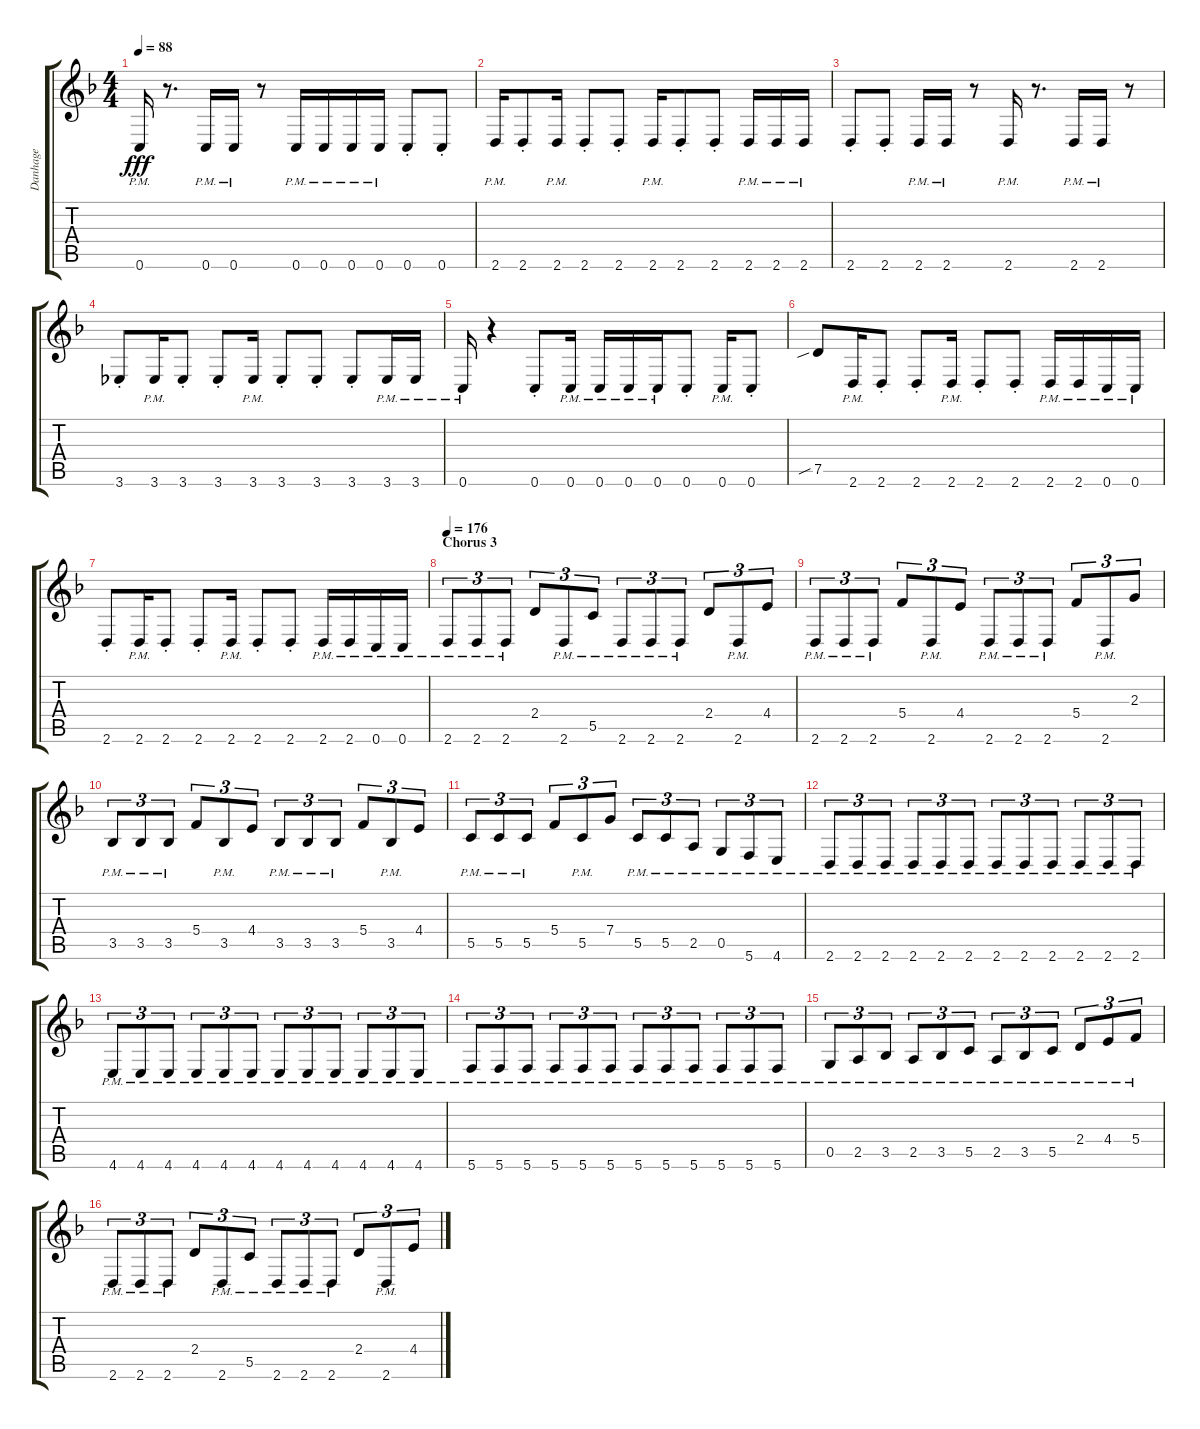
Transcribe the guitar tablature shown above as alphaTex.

\track ("Danhage" "Danhage") {instrument distortionguitar}
\staff {score tabs}
\tuning (D4 A3 F3 C3 G2 C2) {hide}
\ts (4 4)
\tempo 88
\clef g2
\ks f
0.6{pm}.16{dy fff} r.8{d} 0.6{pm}.16 0.6{pm}.16 r.8 0.6{pm}.16 0.6{pm}.16 0.6{pm}.16 0.6{pm}.16 0.6{st}.8 0.6{st}.8 |
2.6{pm}.16 2.6{st}.8 2.6{pm}.16 2.6{st}.8 2.6{st}.8 2.6{pm}.16 2.6{st}.8 2.6{st}.8 2.6{pm}.16 2.6{pm}.16 2.6{pm}.16 |
2.6{st}.8 2.6{st}.8 2.6{pm}.16 2.6{pm}.16 r.8 2.6{pm}.16 r.8{d} 2.6{pm}.16 2.6{pm}.16 r.8 |
3.6{st}.8 3.6{pm}.16 3.6{st}.8 3.6{st}.8 3.6{pm}.16 3.6{st}.8 3.6{st}.8 3.6{st}.8 3.6{pm}.16 3.6{pm}.16 |
0.6{pm}.16 r.4 0.6{st}.8 0.6{pm}.16 0.6{pm}.16 0.6{pm}.16 0.6{pm}.16 0.6{st}.8 0.6{pm}.16 0.6{st}.8 |
7.5{sib}.8 2.6{pm}.16 2.6{st}.8 2.6{st}.8 2.6{pm}.16 2.6{st}.8 2.6{st}.8 2.6{pm}.16 2.6{pm}.16 0.6{pm}.16 0.6{pm}.16 |
2.6{st}.8 2.6{pm}.16 2.6{st}.8 2.6{st}.8 2.6{pm}.16 2.6{st}.8 2.6{st}.8 2.6{pm}.16 2.6{pm}.16 0.6{pm}.16 0.6{pm}.16 |
\section ("" "Chorus 3")
\tempo 176
2.6{pm}.8{tu (3 2)} 2.6{pm}.8{tu (3 2)} 2.6{pm}.8{tu (3 2)} 2.4.8{tu (3 2)} 2.6{pm}.8{tu (3 2)} 5.5{pm}.8{tu (3 2)} 2.6{pm}.8{tu (3 2)} 2.6{pm}.8{tu (3 2)} 2.6{pm}.8{tu (3 2)} 2.4.8{tu (3 2)} 2.6{pm}.8{tu (3 2)} 4.4.8{tu (3 2)} |
2.6{pm}.8{tu (3 2)} 2.6{pm}.8{tu (3 2)} 2.6{pm}.8{tu (3 2)} 5.4.8{tu (3 2)} 2.6{pm}.8{tu (3 2)} 4.4.8{tu (3 2)} 2.6{pm}.8{tu (3 2)} 2.6{pm}.8{tu (3 2)} 2.6{pm}.8{tu (3 2)} 5.4.8{tu (3 2)} 2.6{pm}.8{tu (3 2)} 2.3.8{tu (3 2)} |
3.5{pm}.8{tu (3 2)} 3.5{pm}.8{tu (3 2)} 3.5{pm}.8{tu (3 2)} 5.4.8{tu (3 2)} 3.5{pm}.8{tu (3 2)} 4.4.8{tu (3 2)} 3.5{pm}.8{tu (3 2)} 3.5{pm}.8{tu (3 2)} 3.5{pm}.8{tu (3 2)} 5.4.8{tu (3 2)} 3.5{pm}.8{tu (3 2)} 4.4.8{tu (3 2)} |
5.5{pm}.8{tu (3 2)} 5.5{pm}.8{tu (3 2)} 5.5{pm}.8{tu (3 2)} 5.4.8{tu (3 2)} 5.5{pm}.8{tu (3 2)} 7.4.8{tu (3 2)} 5.5{pm}.8{tu (3 2)} 5.5{pm}.8{tu (3 2)} 2.5{pm}.8{tu (3 2)} 0.5{pm}.8{tu (3 2)} 5.6{pm}.8{tu (3 2)} 4.6{pm}.8{tu (3 2)} |
2.6{pm}.8{tu (3 2)} 2.6{pm}.8{tu (3 2)} 2.6{pm}.8{tu (3 2)} 2.6{pm}.8{tu (3 2)} 2.6{pm}.8{tu (3 2)} 2.6{pm}.8{tu (3 2)} 2.6{pm}.8{tu (3 2)} 2.6{pm}.8{tu (3 2)} 2.6{pm}.8{tu (3 2)} 2.6{pm}.8{tu (3 2)} 2.6{pm}.8{tu (3 2)} 2.6{pm}.8{tu (3 2)} |
4.6{pm}.8{tu (3 2)} 4.6{pm}.8{tu (3 2)} 4.6{pm}.8{tu (3 2)} 4.6{pm}.8{tu (3 2)} 4.6{pm}.8{tu (3 2)} 4.6{pm}.8{tu (3 2)} 4.6{pm}.8{tu (3 2)} 4.6{pm}.8{tu (3 2)} 4.6{pm}.8{tu (3 2)} 4.6{pm}.8{tu (3 2)} 4.6{pm}.8{tu (3 2)} 4.6{pm}.8{tu (3 2)} |
5.6{pm}.8{tu (3 2)} 5.6{pm}.8{tu (3 2)} 5.6{pm}.8{tu (3 2)} 5.6{pm}.8{tu (3 2)} 5.6{pm}.8{tu (3 2)} 5.6{pm}.8{tu (3 2)} 5.6{pm}.8{tu (3 2)} 5.6{pm}.8{tu (3 2)} 5.6{pm}.8{tu (3 2)} 5.6{pm}.8{tu (3 2)} 5.6{pm}.8{tu (3 2)} 5.6{pm}.8{tu (3 2)} |
0.5{pm}.8{tu (3 2)} 2.5{pm}.8{tu (3 2)} 3.5{pm}.8{tu (3 2)} 2.5{pm}.8{tu (3 2)} 3.5{pm}.8{tu (3 2)} 5.5{pm}.8{tu (3 2)} 2.5{pm}.8{tu (3 2)} 3.5{pm}.8{tu (3 2)} 5.5{pm}.8{tu (3 2)} 2.4{pm}.8{tu (3 2)} 4.4{pm}.8{tu (3 2)} 5.4{pm}.8{tu (3 2)} |
2.6{pm}.8{tu (3 2)} 2.6{pm}.8{tu (3 2)} 2.6{pm}.8{tu (3 2)} 2.4.8{tu (3 2)} 2.6{pm}.8{tu (3 2)} 5.5{pm}.8{tu (3 2)} 2.6{pm}.8{tu (3 2)} 2.6{pm}.8{tu (3 2)} 2.6{pm}.8{tu (3 2)} 2.4.8{tu (3 2)} 2.6{pm}.8{tu (3 2)} 4.4.8{tu (3 2)}
